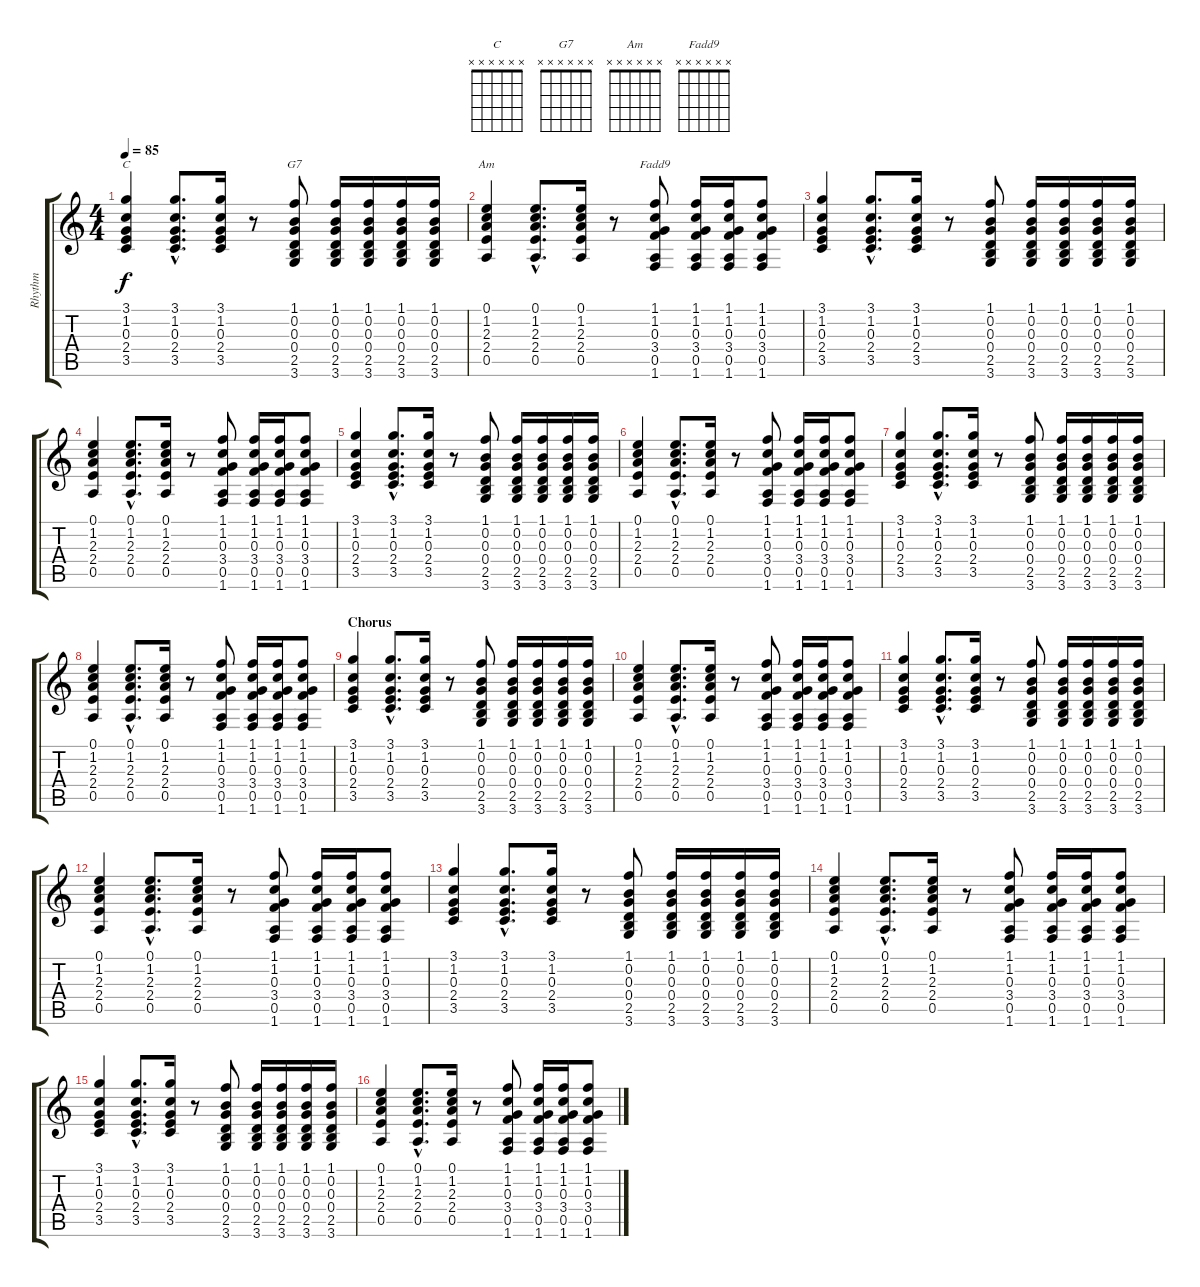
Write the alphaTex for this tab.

\track ("Rhythm" "Rhythm") {instrument acousticguitarsteel}
\staff {score tabs}
\tuning (E4 B3 G3 D3 A2 E2) {hide}
\chord ("C" x x x x x x)
\chord ("G7" x x x x x x)
\chord ("Am" x x x x x x)
\chord ("Fadd9" x x x x x x)
\ts (4 4)
\tempo 85
\clef g2
\ks c
(3.1 1.2 0.3 2.4 3.5).4{ch "C" dy f instrument acousticguitarsteel} (3.1{hac} 1.2{hac} 0.3{hac} 2.4{hac} 3.5{hac}).8{d} (3.1 1.2 0.3 2.4 3.5).16 r.8 (1.1 0.2 0.3 0.4 2.5 3.6).8{ch "G7"} (1.1 0.2 0.3 0.4 2.5 3.6).16 (1.1 0.2 0.3 0.4 2.5 3.6).16 (1.1 0.2 0.3 0.4 2.5 3.6).16 (1.1 0.2 0.3 0.4 2.5 3.6).16 |
(0.1 1.2 2.3 2.4 0.5).4{ch "Am"} (0.1{hac} 1.2{hac} 2.3{hac} 2.4{hac} 0.5{hac}).8{d} (0.1 1.2 2.3 2.4 0.5).16 r.8 (1.1 1.2 0.3 3.4 0.5 1.6).8{ch "Fadd9"} (1.1 1.2 0.3 3.4 0.5 1.6).16 (1.1 1.2 0.3 3.4 0.5 1.6).16 (1.1 1.2 0.3 3.4 0.5 1.6).8 |
(3.1 1.2 0.3 2.4 3.5).4 (3.1{hac} 1.2{hac} 0.3{hac} 2.4{hac} 3.5{hac}).8{d} (3.1 1.2 0.3 2.4 3.5).16 r.8 (1.1 0.2 0.3 0.4 2.5 3.6).8 (1.1 0.2 0.3 0.4 2.5 3.6).16 (1.1 0.2 0.3 0.4 2.5 3.6).16 (1.1 0.2 0.3 0.4 2.5 3.6).16 (1.1 0.2 0.3 0.4 2.5 3.6).16 |
(0.1 1.2 2.3 2.4 0.5).4 (0.1{hac} 1.2{hac} 2.3{hac} 2.4{hac} 0.5{hac}).8{d} (0.1 1.2 2.3 2.4 0.5).16 r.8 (1.1 1.2 0.3 3.4 0.5 1.6).8 (1.1 1.2 0.3 3.4 0.5 1.6).16 (1.1 1.2 0.3 3.4 0.5 1.6).16 (1.1 1.2 0.3 3.4 0.5 1.6).8 |
(3.1 1.2 0.3 2.4 3.5).4 (3.1{hac} 1.2{hac} 0.3{hac} 2.4{hac} 3.5{hac}).8{d} (3.1 1.2 0.3 2.4 3.5).16 r.8 (1.1 0.2 0.3 0.4 2.5 3.6).8 (1.1 0.2 0.3 0.4 2.5 3.6).16 (1.1 0.2 0.3 0.4 2.5 3.6).16 (1.1 0.2 0.3 0.4 2.5 3.6).16 (1.1 0.2 0.3 0.4 2.5 3.6).16 |
(0.1 1.2 2.3 2.4 0.5).4 (0.1{hac} 1.2{hac} 2.3{hac} 2.4{hac} 0.5{hac}).8{d} (0.1 1.2 2.3 2.4 0.5).16 r.8 (1.1 1.2 0.3 3.4 0.5 1.6).8 (1.1 1.2 0.3 3.4 0.5 1.6).16 (1.1 1.2 0.3 3.4 0.5 1.6).16 (1.1 1.2 0.3 3.4 0.5 1.6).8 |
(3.1 1.2 0.3 2.4 3.5).4 (3.1{hac} 1.2{hac} 0.3{hac} 2.4{hac} 3.5{hac}).8{d} (3.1 1.2 0.3 2.4 3.5).16 r.8 (1.1 0.2 0.3 0.4 2.5 3.6).8 (1.1 0.2 0.3 0.4 2.5 3.6).16 (1.1 0.2 0.3 0.4 2.5 3.6).16 (1.1 0.2 0.3 0.4 2.5 3.6).16 (1.1 0.2 0.3 0.4 2.5 3.6).16 |
(0.1 1.2 2.3 2.4 0.5).4 (0.1{hac} 1.2{hac} 2.3{hac} 2.4{hac} 0.5{hac}).8{d} (0.1 1.2 2.3 2.4 0.5).16 r.8 (1.1 1.2 0.3 3.4 0.5 1.6).8 (1.1 1.2 0.3 3.4 0.5 1.6).16 (1.1 1.2 0.3 3.4 0.5 1.6).16 (1.1 1.2 0.3 3.4 0.5 1.6).8 |
\section ("" "Chorus")
(3.1 1.2 0.3 2.4 3.5).4 (3.1{hac} 1.2{hac} 0.3{hac} 2.4{hac} 3.5{hac}).8{d} (3.1 1.2 0.3 2.4 3.5).16 r.8 (1.1 0.2 0.3 0.4 2.5 3.6).8 (1.1 0.2 0.3 0.4 2.5 3.6).16 (1.1 0.2 0.3 0.4 2.5 3.6).16 (1.1 0.2 0.3 0.4 2.5 3.6).16 (1.1 0.2 0.3 0.4 2.5 3.6).16 |
(0.1 1.2 2.3 2.4 0.5).4 (0.1{hac} 1.2{hac} 2.3{hac} 2.4{hac} 0.5{hac}).8{d} (0.1 1.2 2.3 2.4 0.5).16 r.8 (1.1 1.2 0.3 3.4 0.5 1.6).8 (1.1 1.2 0.3 3.4 0.5 1.6).16 (1.1 1.2 0.3 3.4 0.5 1.6).16 (1.1 1.2 0.3 3.4 0.5 1.6).8 |
(3.1 1.2 0.3 2.4 3.5).4 (3.1{hac} 1.2{hac} 0.3{hac} 2.4{hac} 3.5{hac}).8{d} (3.1 1.2 0.3 2.4 3.5).16 r.8 (1.1 0.2 0.3 0.4 2.5 3.6).8 (1.1 0.2 0.3 0.4 2.5 3.6).16 (1.1 0.2 0.3 0.4 2.5 3.6).16 (1.1 0.2 0.3 0.4 2.5 3.6).16 (1.1 0.2 0.3 0.4 2.5 3.6).16 |
(0.1 1.2 2.3 2.4 0.5).4 (0.1{hac} 1.2{hac} 2.3{hac} 2.4{hac} 0.5{hac}).8{d} (0.1 1.2 2.3 2.4 0.5).16 r.8 (1.1 1.2 0.3 3.4 0.5 1.6).8 (1.1 1.2 0.3 3.4 0.5 1.6).16 (1.1 1.2 0.3 3.4 0.5 1.6).16 (1.1 1.2 0.3 3.4 0.5 1.6).8 |
(3.1 1.2 0.3 2.4 3.5).4 (3.1{hac} 1.2{hac} 0.3{hac} 2.4{hac} 3.5{hac}).8{d} (3.1 1.2 0.3 2.4 3.5).16 r.8 (1.1 0.2 0.3 0.4 2.5 3.6).8 (1.1 0.2 0.3 0.4 2.5 3.6).16 (1.1 0.2 0.3 0.4 2.5 3.6).16 (1.1 0.2 0.3 0.4 2.5 3.6).16 (1.1 0.2 0.3 0.4 2.5 3.6).16 |
(0.1 1.2 2.3 2.4 0.5).4 (0.1{hac} 1.2{hac} 2.3{hac} 2.4{hac} 0.5{hac}).8{d} (0.1 1.2 2.3 2.4 0.5).16 r.8 (1.1 1.2 0.3 3.4 0.5 1.6).8 (1.1 1.2 0.3 3.4 0.5 1.6).16 (1.1 1.2 0.3 3.4 0.5 1.6).16 (1.1 1.2 0.3 3.4 0.5 1.6).8 |
(3.1 1.2 0.3 2.4 3.5).4 (3.1{hac} 1.2{hac} 0.3{hac} 2.4{hac} 3.5{hac}).8{d} (3.1 1.2 0.3 2.4 3.5).16 r.8 (1.1 0.2 0.3 0.4 2.5 3.6).8 (1.1 0.2 0.3 0.4 2.5 3.6).16 (1.1 0.2 0.3 0.4 2.5 3.6).16 (1.1 0.2 0.3 0.4 2.5 3.6).16 (1.1 0.2 0.3 0.4 2.5 3.6).16 |
(0.1 1.2 2.3 2.4 0.5).4 (0.1{hac} 1.2{hac} 2.3{hac} 2.4{hac} 0.5{hac}).8{d} (0.1 1.2 2.3 2.4 0.5).16 r.8 (1.1 1.2 0.3 3.4 0.5 1.6).8 (1.1 1.2 0.3 3.4 0.5 1.6).16 (1.1 1.2 0.3 3.4 0.5 1.6).16 (1.1 1.2 0.3 3.4 0.5 1.6).8
